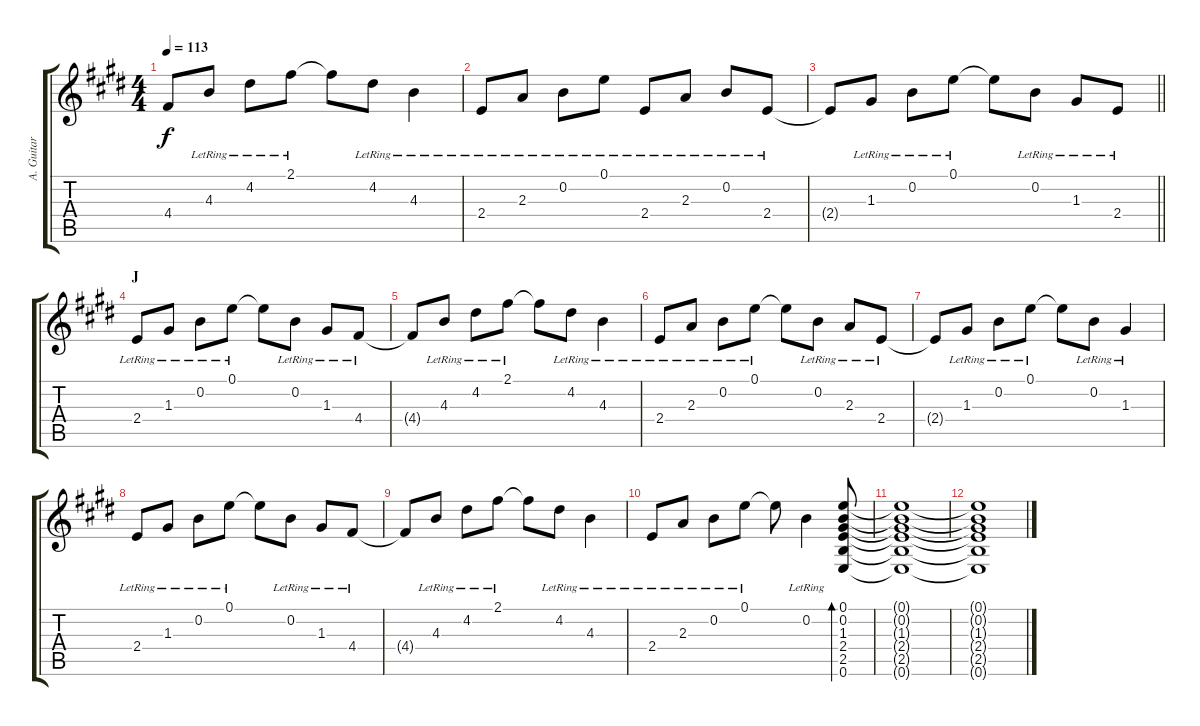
\track ("A. Guitar II" "A. Guitar ") {instrument acousticguitarsteel}
\staff {score tabs}
\tuning (E4 B3 G3 D3 A2 E2) {hide}
\ts (4 4)
\tempo 113
\clef g2
\ks e
4.4{t}.8{dy f} 4.3{lr}.8 4.2{lr}.8 2.1{lr}.8 2.1{t}.8 4.2{lr}.8 4.3{lr}.4 |
2.4{lr}.8 2.3{lr}.8 0.2{lr}.8 0.1{lr}.8 2.4{lr}.8 2.3{lr}.8 0.2{lr}.8 2.4{lr}.8 |
\barLineRight lightlight
2.4{t}.8 1.3{lr}.8 0.2{lr}.8 0.1{lr}.8 0.1{t}.8 0.2{lr}.8 1.3{lr}.8 2.4{lr}.8 |
\section ("" "J")
2.4{lr}.8 1.3{lr}.8 0.2{lr}.8 0.1{lr}.8 0.1{t}.8 0.2{lr}.8 1.3{lr}.8 4.4{lr}.8 |
4.4{t}.8 4.3{lr}.8 4.2{lr}.8 2.1{lr}.8 2.1{t}.8 4.2{lr}.8 4.3{lr}.4 |
2.4{lr}.8 2.3{lr}.8 0.2{lr}.8 0.1{lr}.8 0.1{t}.8 0.2{lr}.8 2.3{lr}.8 2.4{lr}.8 |
2.4{t}.8 1.3{lr}.8 0.2{lr}.8 0.1{lr}.8 0.1{t}.8 0.2{lr}.8 1.3{lr}.4 |
2.4{lr}.8 1.3{lr}.8 0.2{lr}.8 0.1{lr}.8 0.1{t}.8 0.2{lr}.8 1.3{lr}.8 4.4{lr}.8 |
4.4{t}.8 4.3{lr}.8 4.2{lr}.8 2.1{lr}.8 2.1{t}.8 4.2{lr}.8 4.3{lr}.4 |
2.4{lr}.8 2.3{lr}.8 0.2{lr}.8 0.1{lr}.8 0.1{t}.8 0.2{lr}.4 (0.1 0.2 1.3 2.4 2.5 0.6).8{bd 120} |
(0.1{t} 0.2{t} 1.3{t} 2.4{t} 2.5{t} 0.6{t}).1 |
(0.1{t} 0.2{t} 1.3{t} 2.4{t} 2.5{t} 0.6{t}).1
